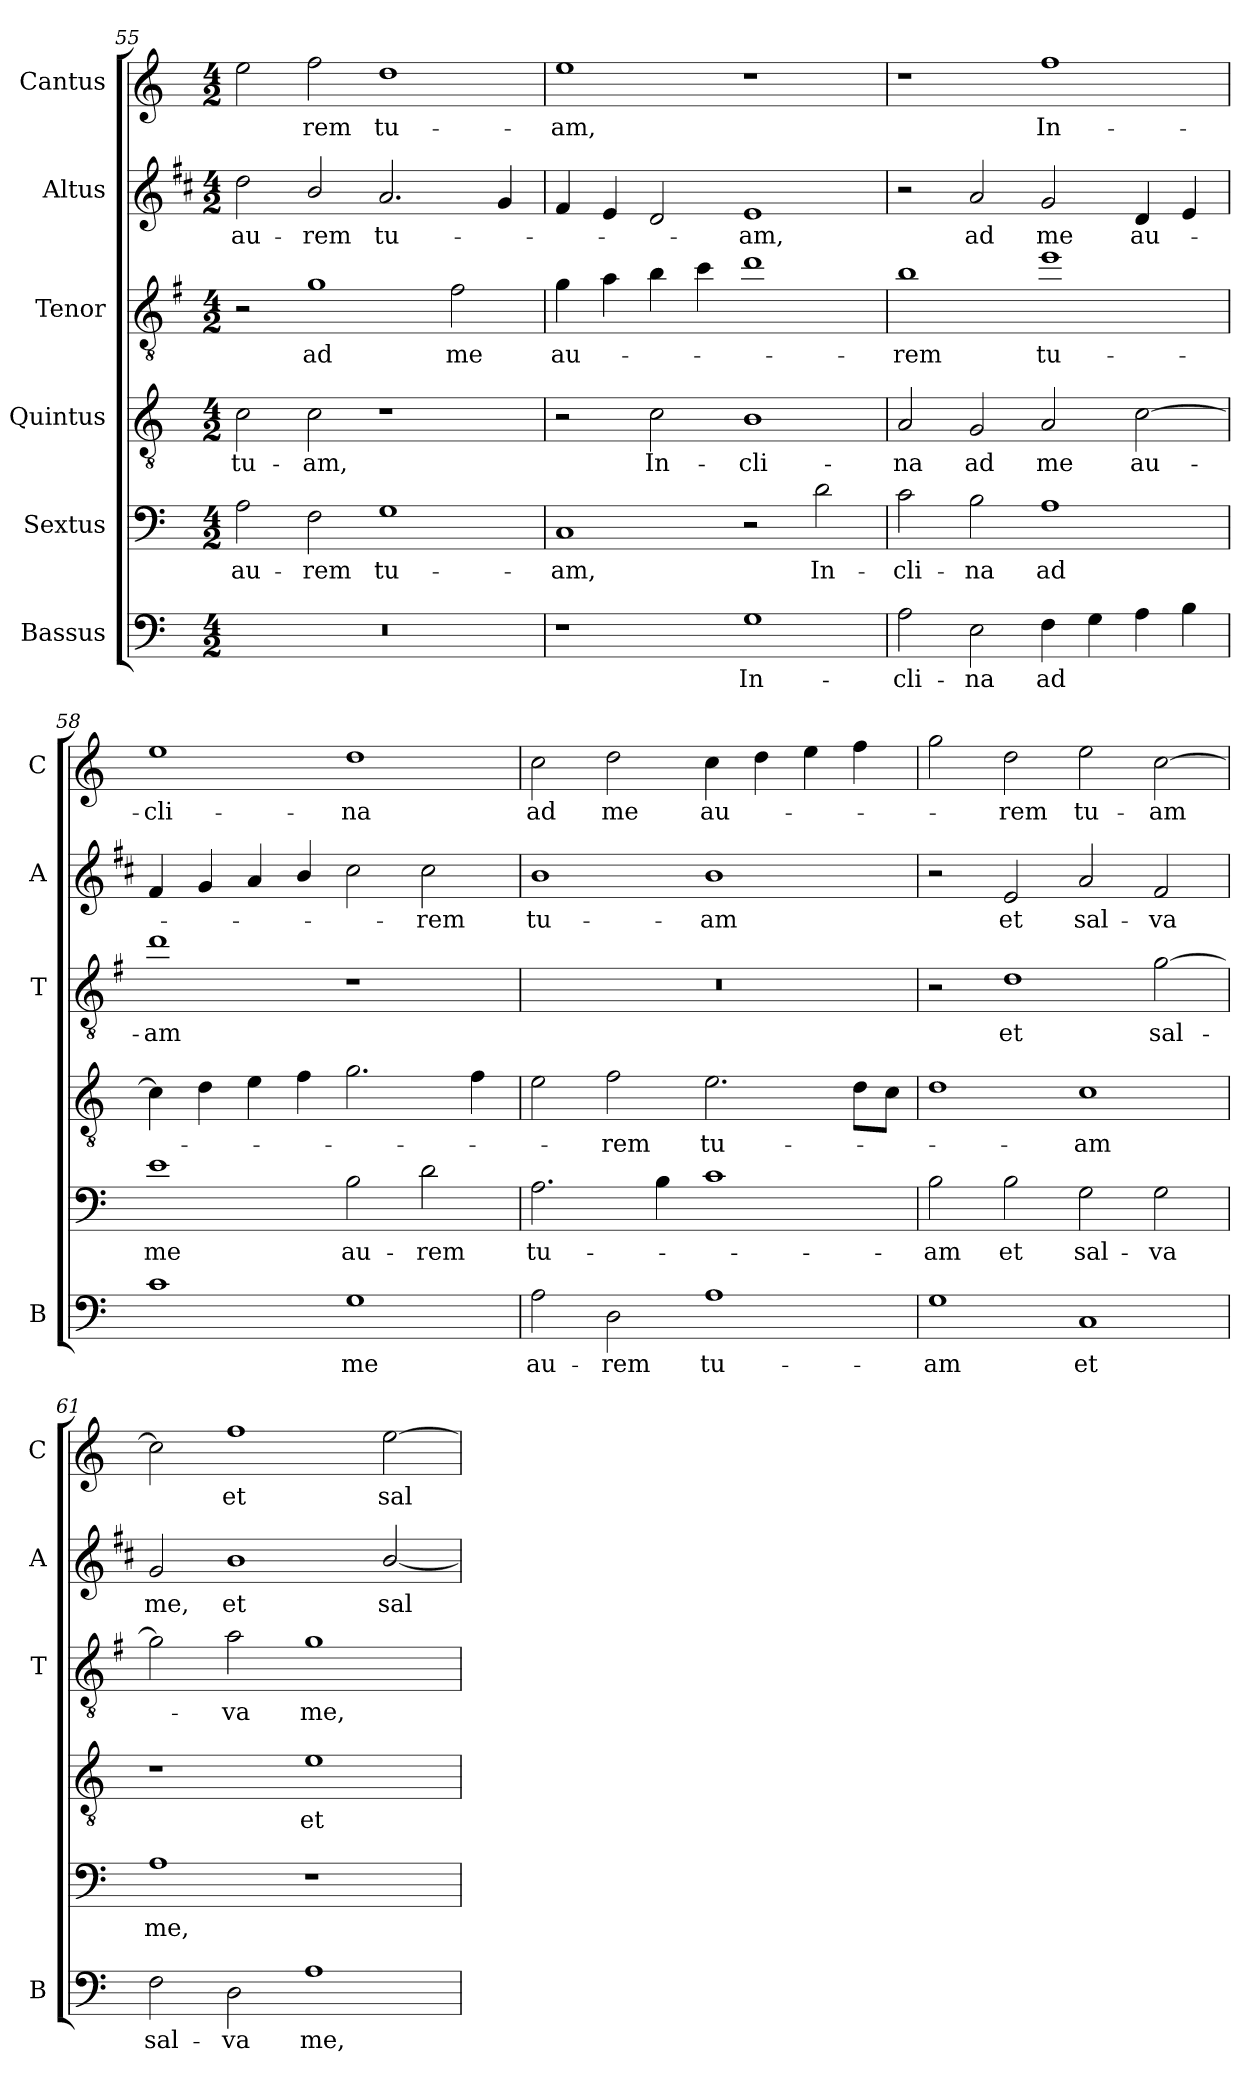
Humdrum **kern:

**kern	**text	**kern	**text	**kern	**text	**kern	**text	**kern	**text	**kern	**text
*part6	*part6	*part5	*part5	*part4	*part4	*part3	*part3	*part2	*part2	*part1	*part1
*staff6	*staff6	*staff5	*staff5	*staff4	*staff4	*staff3	*staff3	*staff2	*staff2	*staff1	*staff1
*I"Bassus	*	*I"Sextus	*	*I"Quintus	*	*I"Tenor	*	*I"Altus	*	*I"Cantus	*
*I'B	*	*	*	*	*	*I'T	*	*I'A	*	*I'C	*
!!LO:LB:g=z
*clefF4	*	*clefF4	*	*clefGv2	*	*clefGv2	*	*clefG2	*	*clefG2	*
*	*	*	*	*	*	*ITrd4c7	*	*ITrd1c2	*	*	*
*k[]	*	*k[]	*	*k[]	*	*k[]	*	*k[]	*	*k[]	*
*C:	*	*C:	*	*C:	*	*C:	*	*C:	*	*C:	*
*M4/2	*	*M4/2	*	*M4/2	*	*M4/2	*	*M4/2	*	*M4/2	*
=55	=55	=55	=55	=55	=55	=55	=55	=55	=55	=55	=55
!	!	!	!LO:LY:b	!	!LO:LY:b	!	!	!	!LO:LY:b	!	!
0r	.	2A\	au-	2c\	tu-	2r	.	2cc\	au-	2ee\	.
!	!	!	!LO:LY:b	!	!LO:LY:b	!	!LO:LY:b	!	!LO:LY:b	!	!LO:LY:b
.	.	2F\	-rem	2c\	-am,	1c	ad	2a/	-rem	2ff\	-rem
!	!	!	!LO:LY:b	!	!	!	!	!	!LO:LY:b	!	!LO:LY:b
.	.	1G	tu-	1r	.	.	.	2.g/	tu-	1dd	tu-
!	!	!	!	!	!	!	!LO:LY:b	!	!	!	!
.	.	.	.	.	.	2B\	me	.	.	.	.
.	.	.	.	.	.	.	.	4f/	.	.	.
=56	=56	=56	=56	=56	=56	=56	=56	=56	=56	=56	=56
!	!	!	!LO:LY:b	!	!	!	!LO:LY:b	!	!	!	!LO:LY:b
1r	.	1C	-am,	2r	.	4c\	au-	4e/	.	1ee	-am,
.	.	.	.	.	.	4d\	.	4d/	.	.	.
!	!	!	!	!	!LO:LY:b	!	!	!	!	!	!
.	.	.	.	2c\	In-	4e\	.	2c/	.	.	.
.	.	.	.	.	.	4f\	.	.	.	.	.
!	!LO:LY:b	!	!	!	!LO:LY:b	!	!	!	!LO:LY:b	!	!
1G	In-	2r	.	1B	-cli-	1g	.	1d	-am,	1r	.
!	!	!	!LO:LY:b	!	!	!	!	!	!	!	!
.	.	2d\	In-	.	.	.	.	.	.	.	.
=57	=57	=57	=57	=57	=57	=57	=57	=57	=57	=57	=57
!	!LO:LY:b	!	!LO:LY:b	!	!LO:LY:b	!	!LO:LY:b	!	!	!	!
2A\	-cli-	2c\	-cli-	2A/	-na	1e	-rem	2r	.	1r	.
!	!LO:LY:b	!	!LO:LY:b	!	!LO:LY:b	!	!	!	!LO:LY:b	!	!
2E\	-na	2B\	-na	2G/	ad	.	.	2g/	ad	.	.
!	!LO:LY:b	!	!LO:LY:b	!	!LO:LY:b	!	!LO:LY:b	!	!LO:LY:b	!	!LO:LY:b
4F\	ad	1A	ad	2A/	me	1a	tu-	2f/	me	1ff	In-
4G\	.	.	.	.	.	.	.	.	.	.	.
!	!	!	!	!	!LO:LY:b	!	!	!	!LO:LY:b	!	!
4A\	.	.	.	[2c\	au-	.	.	4c/	au-	.	.
4B\	.	.	.	.	.	.	.	4d/	.	.	.
=58	=58	=58	=58	=58	=58	=58	=58	=58	=58	=58	=58
!	!	!	!LO:LY:b	!	!	!	!LO:LY:b	!	!	!	!LO:LY:b
1c	.	1e	me	4c\]	.	1g	-am	4e/	.	1ee	-cli-
.	.	.	.	4d\	.	.	.	4f/	.	.	.
.	.	.	.	4e\	.	.	.	4g/	.	.	.
.	.	.	.	4f\	.	.	.	4a/	.	.	.
!	!LO:LY:b	!	!LO:LY:b	!	!	!	!	!	!	!	!LO:LY:b
1G	me	2B\	au-	2.g\	.	1r	.	2b\	.	1dd	-na
!	!	!	!LO:LY:b	!	!	!	!	!	!LO:LY:b	!	!
.	.	2d\	-rem	.	.	.	.	2b\	-rem	.	.
.	.	.	.	4f\	.	.	.	.	.	.	.
=59	=59	=59	=59	=59	=59	=59	=59	=59	=59	=59	=59
!	!LO:LY:b	!	!LO:LY:b	!	!	!	!	!	!LO:LY:b	!	!LO:LY:b
2A\	au-	2.A\	tu-	2e\	.	0r	.	1a	tu-	2cc\	ad
!	!LO:LY:b	!	!	!	!LO:LY:b	!	!	!	!	!	!LO:LY:b
2D\	-rem	.	.	2f\	-rem	.	.	.	.	2dd\	me
.	.	4B\	.	.	.	.	.	.	.	.	.
!	!LO:LY:b	!	!	!	!LO:LY:b	!	!	!	!LO:LY:b	!	!LO:LY:b
1A	tu-	1c	.	2.e\	tu-	.	.	1a	-am	4cc\	au-
.	.	.	.	.	.	.	.	.	.	4dd\	.
.	.	.	.	.	.	.	.	.	.	4ee\	.
.	.	.	.	8d\L	.	.	.	.	.	4ff\	.
.	.	.	.	8c\J	.	.	.	.	.	.	.
=60	=60	=60	=60	=60	=60	=60	=60	=60	=60	=60	=60
!	!LO:LY:b	!	!LO:LY:b	!	!	!	!	!	!	!	!
1G	-am	2B\	-am	1d	.	2r	.	2r	.	2gg\	.
!	!	!	!LO:LY:b	!	!	!	!LO:LY:b	!	!LO:LY:b	!	!LO:LY:b
.	.	2B\	et	.	.	1G	et	2d/	et	2dd\	-rem
!	!LO:LY:b	!	!LO:LY:b	!	!LO:LY:b	!	!	!	!LO:LY:b	!	!LO:LY:b
1C	et	2G\	sal-	1c	-am	.	.	2g/	sal-	2ee\	tu-
!	!	!	!LO:LY:b	!	!	!	!LO:LY:b	!	!LO:LY:b	!	!LO:LY:b
.	.	2G\	-va	.	.	[2c\	sal-	2e/	-va	[2cc\	-am
!!LO:LB:g=z
=61	=61	=61	=61	=61	=61	=61	=61	=61	=61	=61	=61
!	!LO:LY:b	!	!LO:LY:b	!	!	!	!	!	!LO:LY:b	!	!
2F\	sal-	1A	me,	1r	.	2c\]	.	2f/	me,	2cc\]	.
!	!LO:LY:b	!	!	!	!	!	!LO:LY:b	!	!LO:LY:b	!	!LO:LY:b
2D\	-va	.	.	.	.	2d\	-va	1a	et	1ff	et
!	!LO:LY:b	!	!	!	!LO:LY:b	!	!LO:LY:b	!	!	!	!
1A	me,	1r	.	1e	et	1c	me,	.	.	.	.
!	!	!	!	!	!	!	!	!	!LO:LY:b	!	!LO:LY:b
.	.	.	.	.	.	.	.	[2a/	sal-	[2ee\	sal-
=	=	=	=	=	=	=	=	=	=	=	=
*-	*-	*-	*-	*-	*-	*-	*-	*-	*-	*-	*-
